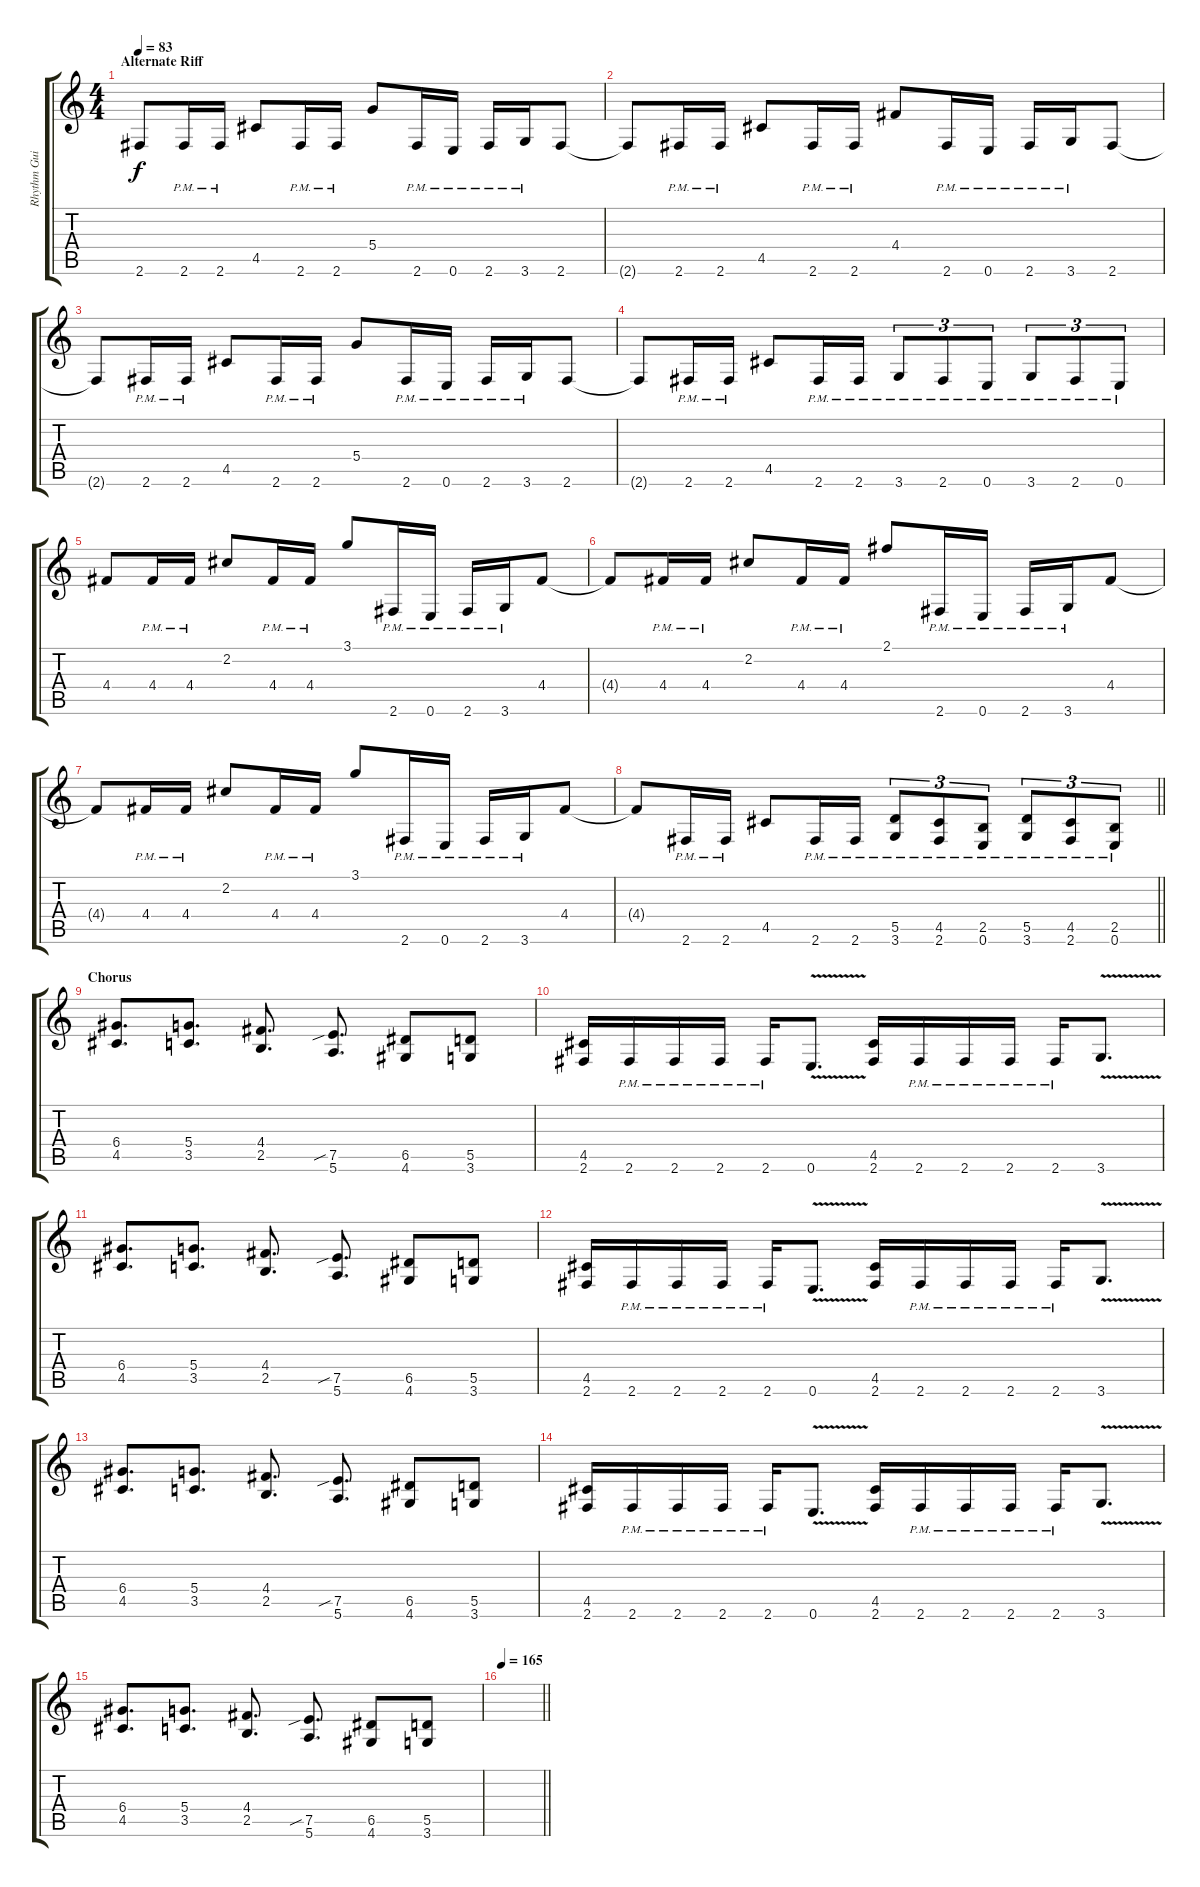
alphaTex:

\track ("Rhythm Guitar 1 [Dave Mustaine]" "Rhythm Gui") {instrument distortionguitar}
\staff {score tabs}
\tuning (E4 B3 G3 D3 A2 E2) {hide}
\ts (4 4)
\section ("" "Alternate Riff")
\tempo 83
\clef g2
\ks c
2.6.8{dy f} 2.6{pm}.16 2.6{pm}.16 4.5.8 2.6{pm}.16 2.6{pm}.16 5.4.8 2.6{pm}.16 0.6{pm}.16 2.6{pm}.16 3.6{pm}.16 2.6.8 |
2.6{t}.8 2.6{pm}.16 2.6{pm}.16 4.5.8 2.6{pm}.16 2.6{pm}.16 4.4.8 2.6{pm}.16 0.6{pm}.16 2.6{pm}.16 3.6{pm}.16 2.6.8 |
2.6{t}.8 2.6{pm}.16 2.6{pm}.16 4.5.8 2.6{pm}.16 2.6{pm}.16 5.4.8 2.6{pm}.16 0.6{pm}.16 2.6{pm}.16 3.6{pm}.16 2.6.8 |
2.6{t}.8 2.6{pm}.16 2.6{pm}.16 4.5.8 2.6{pm}.16 2.6{pm}.16 3.6{pm}.8{tu (3 2)} 2.6{pm}.8{tu (3 2)} 0.6{pm}.8{tu (3 2)} 3.6{pm}.8{tu (3 2)} 2.6{pm}.8{tu (3 2)} 0.6{pm}.8{tu (3 2)} |
4.4.8 4.4{pm}.16 4.4{pm}.16 2.2.8 4.4{pm}.16 4.4{pm}.16 3.1.8 2.6{pm}.16 0.6{pm}.16 2.6{pm}.16 3.6{pm}.16 4.4.8 |
4.4{t}.8 4.4{pm}.16 4.4{pm}.16 2.2.8 4.4{pm}.16 4.4{pm}.16 2.1.8 2.6{pm}.16 0.6{pm}.16 2.6{pm}.16 3.6{pm}.16 4.4.8 |
4.4{t}.8 4.4{pm}.16 4.4{pm}.16 2.2.8 4.4{pm}.16 4.4{pm}.16 3.1.8 2.6{pm}.16 0.6{pm}.16 2.6{pm}.16 3.6{pm}.16 4.4.8 |
\barLineRight lightlight
4.4{t}.8 2.6{pm}.16 2.6{pm}.16 4.5.8 2.6{pm}.16 2.6{pm}.16 (5.5{pm} 3.6{pm}).8{tu (3 2)} (4.5{pm} 2.6{pm}).8{tu (3 2)} (2.5{pm} 0.6{pm}).8{tu (3 2)} (5.5{pm} 3.6{pm}).8{tu (3 2)} (4.5{pm} 2.6{pm}).8{tu (3 2)} (2.5{pm} 0.6{pm}).8{tu (3 2)} |
\section ("" "Chorus")
(6.4 4.5).8{d} (5.4 3.5).8{d} (4.4 2.5).8{d} (7.5{sib} 5.6).8{d} (6.5 4.6).8 (5.5 3.6).8 |
(4.5 2.6).16 2.6{pm}.16 2.6{pm}.16 2.6{pm}.16 2.6{pm}.16 0.6{v}.8{d} (4.5 2.6).16 2.6{pm}.16 2.6{pm}.16 2.6{pm}.16 2.6{pm}.16 3.6{v}.8{d} |
(6.4 4.5).8{d} (5.4 3.5).8{d} (4.4 2.5).8{d} (7.5{sib} 5.6).8{d} (6.5 4.6).8 (5.5 3.6).8 |
(4.5 2.6).16 2.6{pm}.16 2.6{pm}.16 2.6{pm}.16 2.6{pm}.16 0.6{v}.8{d} (4.5 2.6).16 2.6{pm}.16 2.6{pm}.16 2.6{pm}.16 2.6{pm}.16 3.6{v}.8{d} |
(6.4 4.5).8{d} (5.4 3.5).8{d} (4.4 2.5).8{d} (7.5{sib} 5.6).8{d} (6.5 4.6).8 (5.5 3.6).8 |
(4.5 2.6).16 2.6{pm}.16 2.6{pm}.16 2.6{pm}.16 2.6{pm}.16 0.6{v}.8{d} (4.5 2.6).16 2.6{pm}.16 2.6{pm}.16 2.6{pm}.16 2.6{pm}.16 3.6{v}.8{d} |
(6.4 4.5).8{d} (5.4 3.5).8{d} (4.4 2.5).8{d} (7.5{sib} 5.6).8{d} (6.5 4.6).8 (5.5 3.6).8 |
\tempo 165
\barLineRight lightlight
